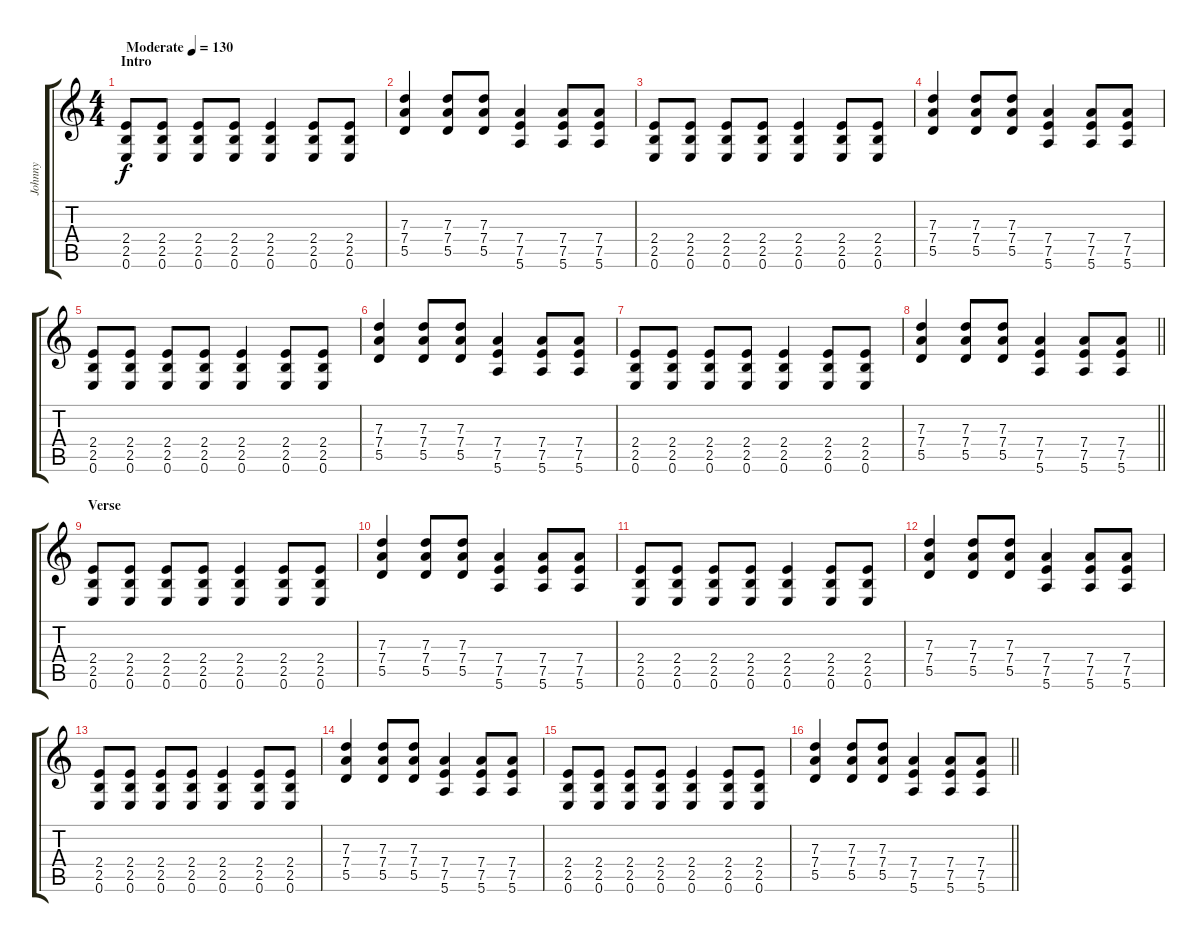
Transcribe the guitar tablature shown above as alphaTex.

\track ("Johnny" "Johnny") {instrument distortionguitar}
\staff {score tabs}
\tuning (E4 B3 G3 D3 A2 E2) {hide}
\ts (4 4)
\section ("" "Intro")
\tempo (130 "Moderate")
\clef g2
\ks c
(2.4 2.5 0.6).8{dy f instrument distortionguitar} (2.4 2.5 0.6).8 (2.4 2.5 0.6).8 (2.4 2.5 0.6).8 (2.4 2.5 0.6).4 (2.4 2.5 0.6).8 (2.4 2.5 0.6).8 |
(7.3 7.4 5.5).4 (7.3 7.4 5.5).8 (7.3 7.4 5.5).8 (7.4 7.5 5.6).4 (7.4 7.5 5.6).8 (7.4 7.5 5.6).8 |
(2.4 2.5 0.6).8 (2.4 2.5 0.6).8 (2.4 2.5 0.6).8 (2.4 2.5 0.6).8 (2.4 2.5 0.6).4 (2.4 2.5 0.6).8 (2.4 2.5 0.6).8 |
(7.3 7.4 5.5).4 (7.3 7.4 5.5).8 (7.3 7.4 5.5).8 (7.4 7.5 5.6).4 (7.4 7.5 5.6).8 (7.4 7.5 5.6).8 |
(2.4 2.5 0.6).8 (2.4 2.5 0.6).8 (2.4 2.5 0.6).8 (2.4 2.5 0.6).8 (2.4 2.5 0.6).4 (2.4 2.5 0.6).8 (2.4 2.5 0.6).8 |
(7.3 7.4 5.5).4 (7.3 7.4 5.5).8 (7.3 7.4 5.5).8 (7.4 7.5 5.6).4 (7.4 7.5 5.6).8 (7.4 7.5 5.6).8 |
(2.4 2.5 0.6).8 (2.4 2.5 0.6).8 (2.4 2.5 0.6).8 (2.4 2.5 0.6).8 (2.4 2.5 0.6).4 (2.4 2.5 0.6).8 (2.4 2.5 0.6).8 |
\barLineRight lightlight
(7.3 7.4 5.5).4 (7.3 7.4 5.5).8 (7.3 7.4 5.5).8 (7.4 7.5 5.6).4 (7.4 7.5 5.6).8 (7.4 7.5 5.6).8 |
\section ("" "Verse")
(2.4 2.5 0.6).8 (2.4 2.5 0.6).8 (2.4 2.5 0.6).8 (2.4 2.5 0.6).8 (2.4 2.5 0.6).4 (2.4 2.5 0.6).8 (2.4 2.5 0.6).8 |
(7.3 7.4 5.5).4 (7.3 7.4 5.5).8 (7.3 7.4 5.5).8 (7.4 7.5 5.6).4 (7.4 7.5 5.6).8 (7.4 7.5 5.6).8 |
(2.4 2.5 0.6).8 (2.4 2.5 0.6).8 (2.4 2.5 0.6).8 (2.4 2.5 0.6).8 (2.4 2.5 0.6).4 (2.4 2.5 0.6).8 (2.4 2.5 0.6).8 |
(7.3 7.4 5.5).4 (7.3 7.4 5.5).8 (7.3 7.4 5.5).8 (7.4 7.5 5.6).4 (7.4 7.5 5.6).8 (7.4 7.5 5.6).8 |
(2.4 2.5 0.6).8 (2.4 2.5 0.6).8 (2.4 2.5 0.6).8 (2.4 2.5 0.6).8 (2.4 2.5 0.6).4 (2.4 2.5 0.6).8 (2.4 2.5 0.6).8 |
(7.3 7.4 5.5).4 (7.3 7.4 5.5).8 (7.3 7.4 5.5).8 (7.4 7.5 5.6).4 (7.4 7.5 5.6).8 (7.4 7.5 5.6).8 |
(2.4 2.5 0.6).8 (2.4 2.5 0.6).8 (2.4 2.5 0.6).8 (2.4 2.5 0.6).8 (2.4 2.5 0.6).4 (2.4 2.5 0.6).8 (2.4 2.5 0.6).8 |
\barLineRight lightlight
(7.3 7.4 5.5).4 (7.3 7.4 5.5).8 (7.3 7.4 5.5).8 (7.4 7.5 5.6).4 (7.4 7.5 5.6).8 (7.4 7.5 5.6).8
